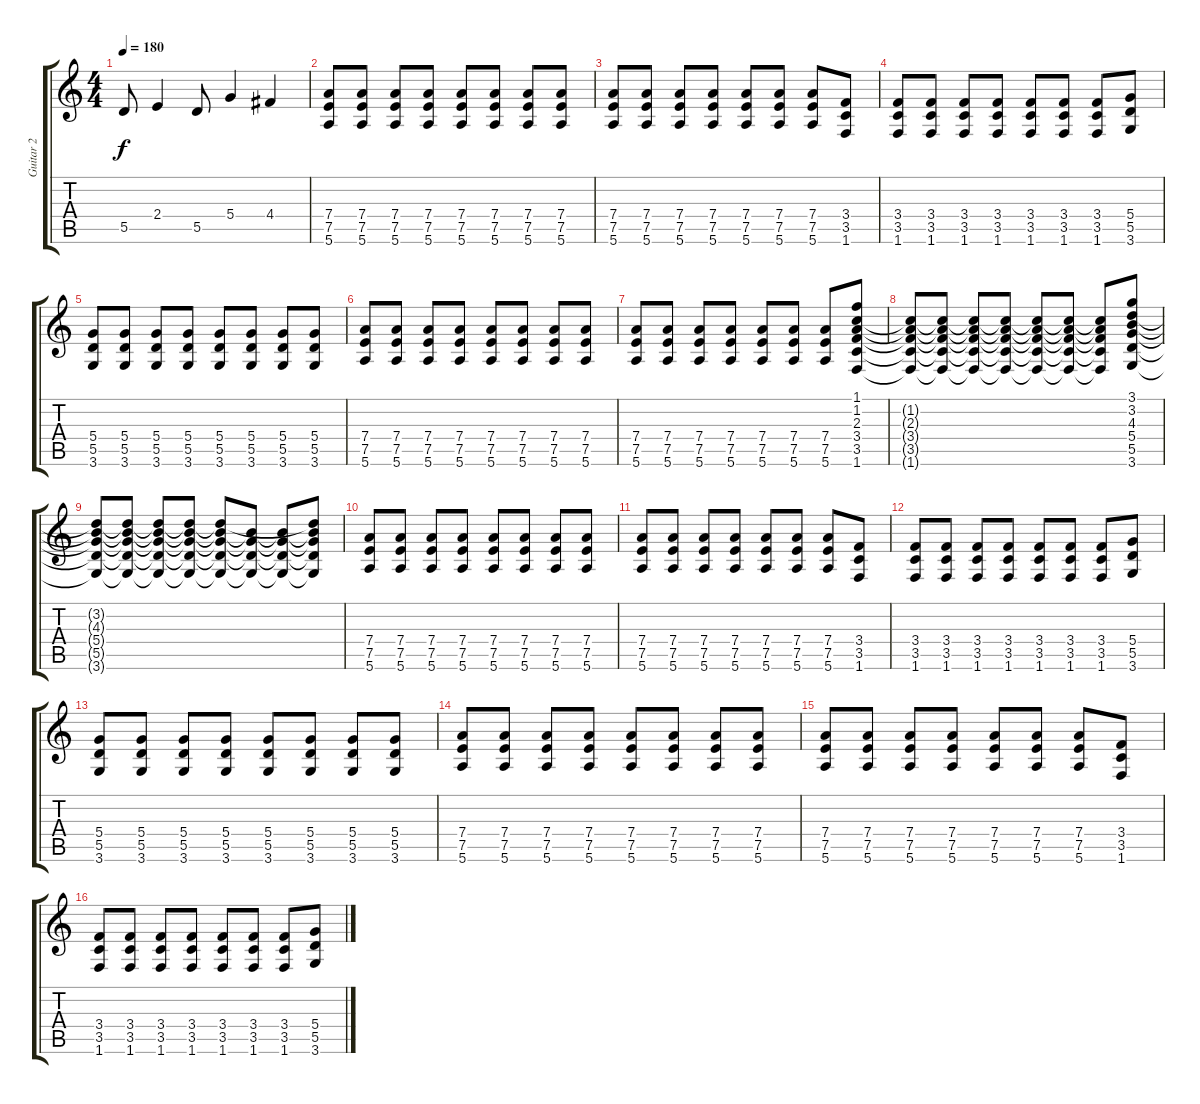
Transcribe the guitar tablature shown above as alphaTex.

\track ("Guitar 2" "Guitar 2") {instrument distortionguitar}
\staff {score tabs}
\tuning (E4 B3 G3 D3 A2 E2) {hide}
\ts (4 4)
\tempo 180
\clef g2
\ks c
5.5{t}.8{dy f} 2.4.4 5.5.8 5.4.4 4.4.4 |
(7.4 7.5 5.6).8 (7.4 7.5 5.6).8 (7.4 7.5 5.6).8 (7.4 7.5 5.6).8 (7.4 7.5 5.6).8 (7.4 7.5 5.6).8 (7.4 7.5 5.6).8 (7.4 7.5 5.6).8 |
(7.4 7.5 5.6).8 (7.4 7.5 5.6).8 (7.4 7.5 5.6).8 (7.4 7.5 5.6).8 (7.4 7.5 5.6).8 (7.4 7.5 5.6).8 (7.4 7.5 5.6).8 (3.4 3.5 1.6).8 |
(3.4 3.5 1.6).8 (3.4 3.5 1.6).8 (3.4 3.5 1.6).8 (3.4 3.5 1.6).8 (3.4 3.5 1.6).8 (3.4 3.5 1.6).8 (3.4 3.5 1.6).8 (5.4 5.5 3.6).8 |
(5.4 5.5 3.6).8 (5.4 5.5 3.6).8 (5.4 5.5 3.6).8 (5.4 5.5 3.6).8 (5.4 5.5 3.6).8 (5.4 5.5 3.6).8 (5.4 5.5 3.6).8 (5.4 5.5 3.6).8 |
(7.4 7.5 5.6).8 (7.4 7.5 5.6).8 (7.4 7.5 5.6).8 (7.4 7.5 5.6).8 (7.4 7.5 5.6).8 (7.4 7.5 5.6).8 (7.4 7.5 5.6).8 (7.4 7.5 5.6).8 |
(7.4 7.5 5.6).8 (7.4 7.5 5.6).8 (7.4 7.5 5.6).8 (7.4 7.5 5.6).8 (7.4 7.5 5.6).8 (7.4 7.5 5.6).8 (7.4 7.5 5.6).8 (1.1 1.2 2.3 3.4 3.5 1.6).8 |
(1.2{t} 2.3{t} 3.4{t} 3.5{t} 1.6{t}).8 (1.2{t} 2.3{t} 3.4{t} 3.5{t} 1.6{t}).8 (1.2{t} 2.3{t} 3.4{t} 3.5{t} 1.6{t}).8 (1.2{t} 2.3{t} 3.4{t} 3.5{t} 1.6{t}).8 (1.2{t} 2.3{t} 3.4{t} 3.5{t} 1.6{t}).8 (1.2{t} 2.3{t} 3.4{t} 3.5{t} 1.6{t}).8 (1.2{t} 2.3{t} 3.4{t} 3.5{t} 1.6{t}).8 (3.1 3.2 4.3 5.4 5.5 3.6).8 |
(3.2{t} 4.3{t} 5.4{t} 5.5{t} 3.6{t}).8 (3.2{t} 4.3{t} 5.4{t} 5.5{t} 3.6{t}).8 (3.2{t} 4.3{t} 5.4{t} 5.5{t} 3.6{t}).8 (3.2{t} 4.3{t} 5.4{t} 5.5{t} 3.6{t}).8 (3.2{t} 4.3{t} 5.4{t} 5.5{t} 3.6{t}).8 (4.3{t} 5.4{t} 5.5{t} 3.6{t}).8 (4.3{t} 5.4{t} 5.5{t} 3.6{t}).8 (3.2{t} 4.3{t} 5.4{t} 5.5{t} 3.6{t}).8 |
(7.4 7.5 5.6).8 (7.4 7.5 5.6).8 (7.4 7.5 5.6).8 (7.4 7.5 5.6).8 (7.4 7.5 5.6).8 (7.4 7.5 5.6).8 (7.4 7.5 5.6).8 (7.4 7.5 5.6).8 |
(7.4 7.5 5.6).8 (7.4 7.5 5.6).8 (7.4 7.5 5.6).8 (7.4 7.5 5.6).8 (7.4 7.5 5.6).8 (7.4 7.5 5.6).8 (7.4 7.5 5.6).8 (3.4 3.5 1.6).8 |
(3.4 3.5 1.6).8 (3.4 3.5 1.6).8 (3.4 3.5 1.6).8 (3.4 3.5 1.6).8 (3.4 3.5 1.6).8 (3.4 3.5 1.6).8 (3.4 3.5 1.6).8 (5.4 5.5 3.6).8 |
(5.4 5.5 3.6).8 (5.4 5.5 3.6).8 (5.4 5.5 3.6).8 (5.4 5.5 3.6).8 (5.4 5.5 3.6).8 (5.4 5.5 3.6).8 (5.4 5.5 3.6).8 (5.4 5.5 3.6).8 |
(7.4 7.5 5.6).8 (7.4 7.5 5.6).8 (7.4 7.5 5.6).8 (7.4 7.5 5.6).8 (7.4 7.5 5.6).8 (7.4 7.5 5.6).8 (7.4 7.5 5.6).8 (7.4 7.5 5.6).8 |
(7.4 7.5 5.6).8 (7.4 7.5 5.6).8 (7.4 7.5 5.6).8 (7.4 7.5 5.6).8 (7.4 7.5 5.6).8 (7.4 7.5 5.6).8 (7.4 7.5 5.6).8 (3.4 3.5 1.6).8 |
(3.4 3.5 1.6).8 (3.4 3.5 1.6).8 (3.4 3.5 1.6).8 (3.4 3.5 1.6).8 (3.4 3.5 1.6).8 (3.4 3.5 1.6).8 (3.4 3.5 1.6).8 (5.4 5.5 3.6).8
